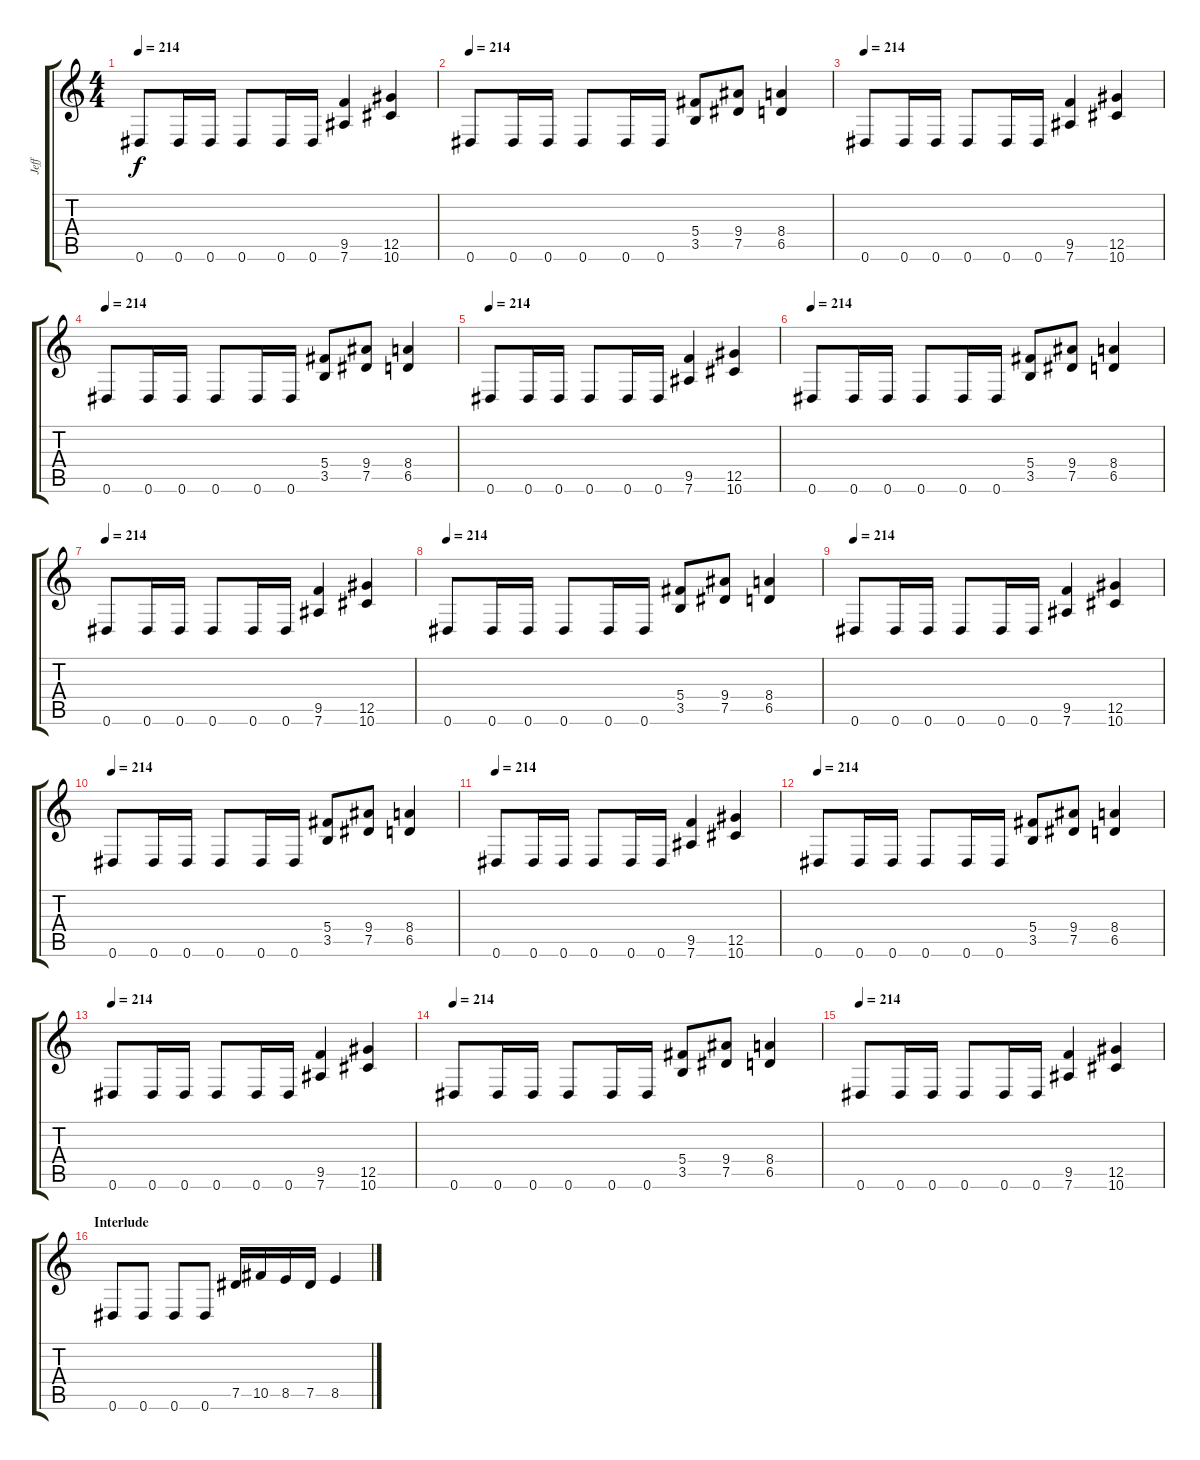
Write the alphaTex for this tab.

\track ("Jeff" "Jeff") {instrument distortionguitar}
\staff {score tabs}
\tuning (Eb4 Bb3 Gb3 Db3 Ab2 Eb2) {hide}
\ts (4 4)
\tempo 214
\clef g2
\ks c
0.6.8{dy f} 0.6.16 0.6.16 0.6.8 0.6.16 0.6.16 (9.5 7.6).4 (12.5 10.6).4 |
\tempo 214
0.6.8 0.6.16 0.6.16 0.6.8 0.6.16 0.6.16 (5.4 3.5).8 (9.4 7.5).8 (8.4 6.5).4 |
\tempo 214
0.6.8 0.6.16 0.6.16 0.6.8 0.6.16 0.6.16 (9.5 7.6).4 (12.5 10.6).4 |
\tempo 214
0.6.8 0.6.16 0.6.16 0.6.8 0.6.16 0.6.16 (5.4 3.5).8 (9.4 7.5).8 (8.4 6.5).4 |
\tempo 214
0.6.8 0.6.16 0.6.16 0.6.8 0.6.16 0.6.16 (9.5 7.6).4 (12.5 10.6).4 |
\tempo 214
0.6.8 0.6.16 0.6.16 0.6.8 0.6.16 0.6.16 (5.4 3.5).8 (9.4 7.5).8 (8.4 6.5).4 |
\tempo 214
0.6.8 0.6.16 0.6.16 0.6.8 0.6.16 0.6.16 (9.5 7.6).4 (12.5 10.6).4 |
\tempo 214
0.6.8 0.6.16 0.6.16 0.6.8 0.6.16 0.6.16 (5.4 3.5).8 (9.4 7.5).8 (8.4 6.5).4 |
\tempo 214
0.6.8 0.6.16 0.6.16 0.6.8 0.6.16 0.6.16 (9.5 7.6).4 (12.5 10.6).4 |
\tempo 214
0.6.8 0.6.16 0.6.16 0.6.8 0.6.16 0.6.16 (5.4 3.5).8 (9.4 7.5).8 (8.4 6.5).4 |
\tempo 214
0.6.8 0.6.16 0.6.16 0.6.8 0.6.16 0.6.16 (9.5 7.6).4 (12.5 10.6).4 |
\tempo 214
0.6.8 0.6.16 0.6.16 0.6.8 0.6.16 0.6.16 (5.4 3.5).8 (9.4 7.5).8 (8.4 6.5).4 |
\tempo 214
0.6.8 0.6.16 0.6.16 0.6.8 0.6.16 0.6.16 (9.5 7.6).4 (12.5 10.6).4 |
\tempo 214
0.6.8 0.6.16 0.6.16 0.6.8 0.6.16 0.6.16 (5.4 3.5).8 (9.4 7.5).8 (8.4 6.5).4 |
\tempo 214
0.6.8 0.6.16 0.6.16 0.6.8 0.6.16 0.6.16 (9.5 7.6).4 (12.5 10.6).4 |
\section ("" "Interlude")
0.6.8 0.6.8 0.6.8 0.6.8 7.5.16 10.5.16 8.5.16 7.5.16 8.5.4
